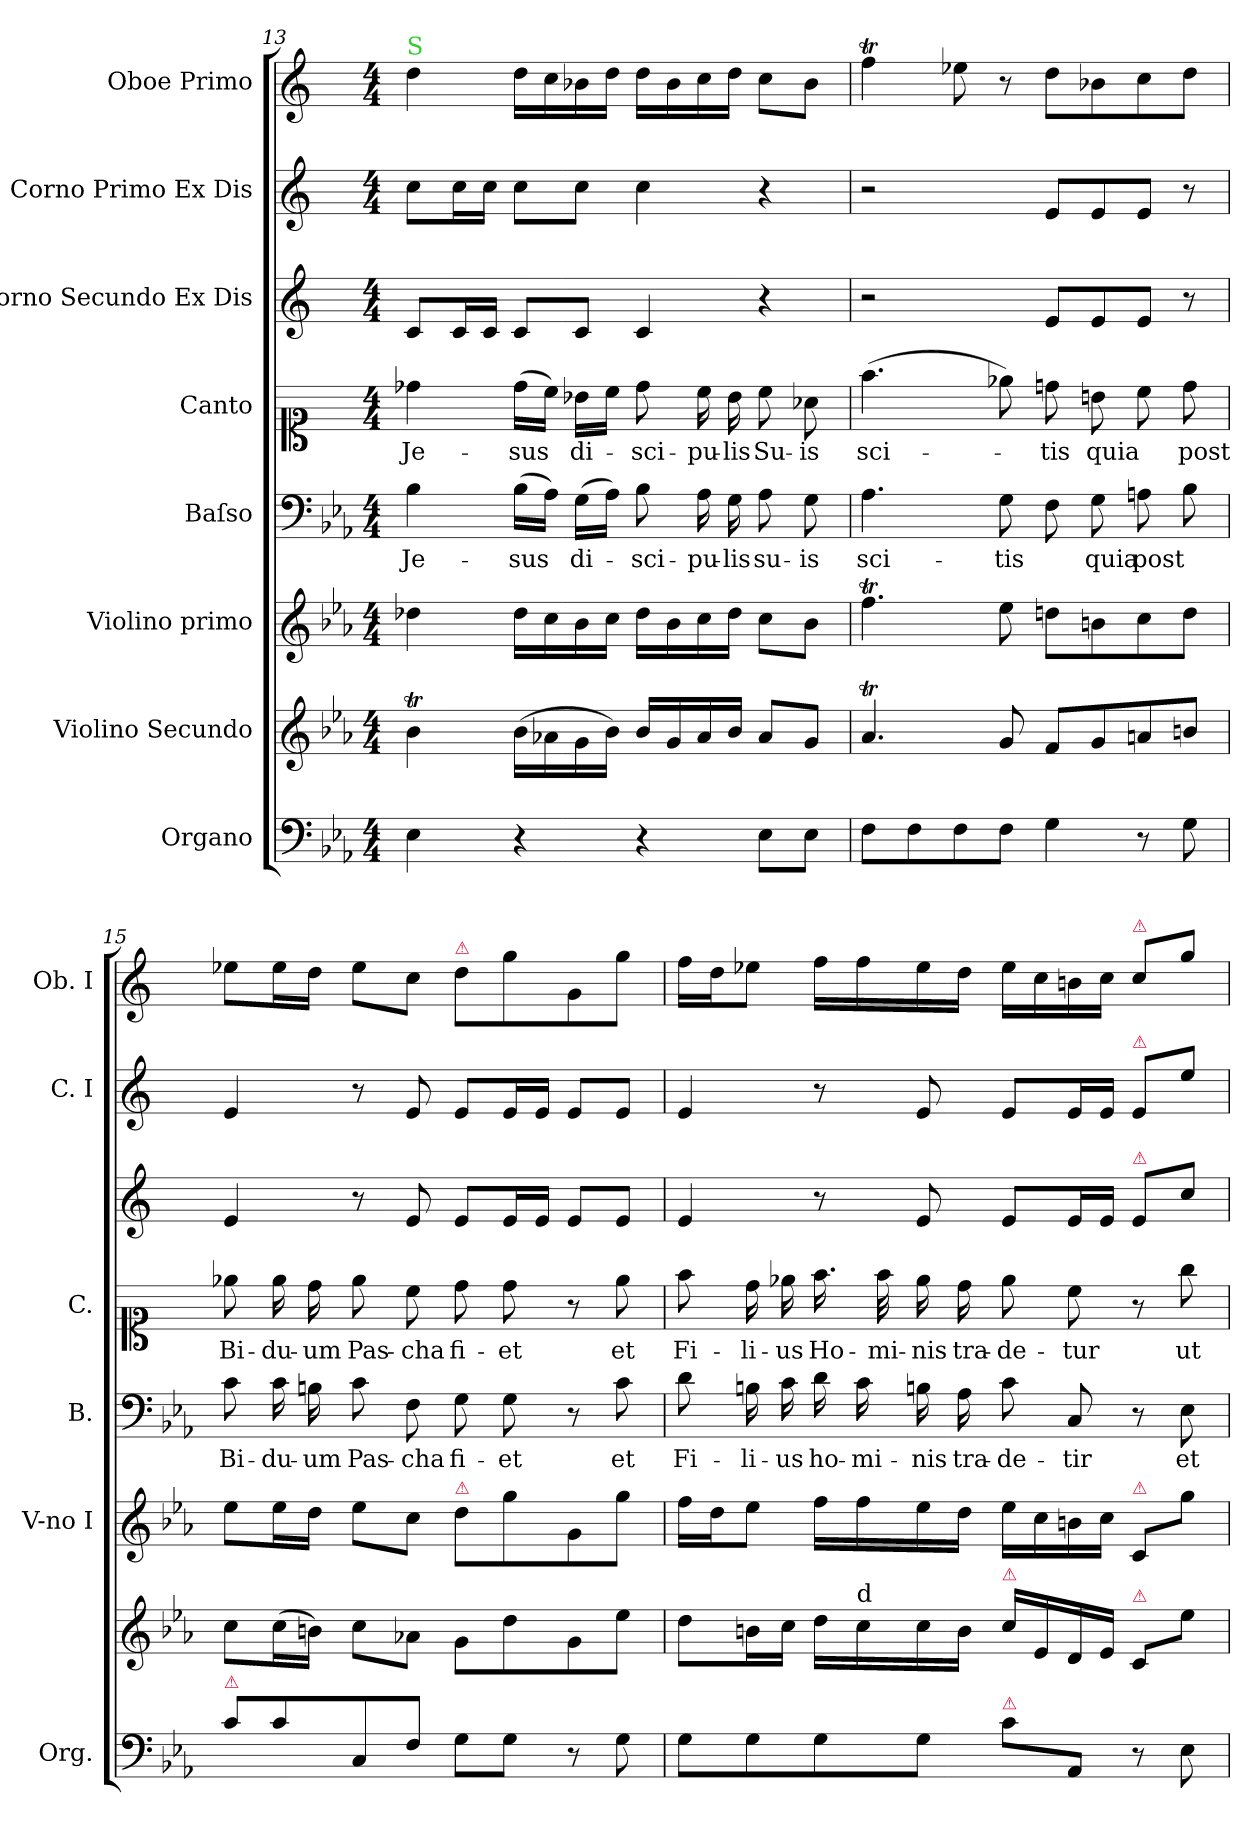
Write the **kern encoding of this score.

**kern	**kern	**kern	**kern	**text	**kern	**text	**kern	**kern	**kern
*part8	*part7	*part6	*part5	*part5	*part4	*part4	*part3	*part2	*part1
*staff8	*staff7	*staff6	*staff5	*staff5	*staff4	*staff4	*staff3	*staff2	*staff1
*I"Organo	*I"Violino Secundo	*I"Violino primo	*I"Baſso	*	*I"Canto	*	*I"Corno Secundo Ex Dis	*I"Corno Primo Ex Dis	*I"Oboe Primo
*I'Org.	*	*I'V-no I	*I'B.	*	*I'C.	*	*	*I'C. I	*I'Ob. I
*clefF4	*clefG2	*clefG2	*clefF4	*	*clefC1	*	*clefG2	*clefG2	*clefG2
*	*	*	*	*	*	*	*ITrd5c9	*ITrd5c9	*
*k[b-e-a-]	*k[b-e-a-]	*k[b-e-a-]	*k[b-e-a-]	*	*	*	*k[b-e-a-]	*k[b-e-a-]	*
*M4/4	*M4/4	*M4/4	*M4/4	*	*M4/4	*	*M4/4	*M4/4	*M4/4
=13	=13	=13	=13	=13	=13	=13	=13	=13	=13
!	!	!	!	!	!	!	!	!	!LO:TX:a:color=limegreen:t=S
4E-\	4b-T\	4dd-X\	4B-\	Je-	4dd-X\	Je-	8E-/L	8e-\L	4dd\
.	.	.	.	.	.	.	16E-/L	16e-\L	.
.	.	.	.	.	.	.	16E-/JJ	16e-\JJ	.
4r	(16b-\LL	16dd-\LL	(16B-\LL	-sus	(16dd-\LL	-sus	8E-/L	8e-\L	16dd\LL
.	16a-X\	16cc\	16A-\JJ)	.	16cc\JJ)	.	.	.	16cc\
.	16g\	16b-\	(16G\LL	di-	16b-\LL	di-	8E-/J	8e-\J	16b-\
.	16b-\JJ)	16cc\JJ	16A-\JJ)	.	16cc\JJ	.	.	.	16dd\JJ
4r	16b-\LL	16dd-\LL	8B-\	-sci-	8dd-\	-sci-	4E-/	4e-\	16dd\LL
.	16g/	16b-\	.	.	.	.	.	.	16b-\
.	16a-/	16cc\	16A-\	-pu-	16cc\	-pu-	.	.	16cc\
.	16b-\JJ	16dd-\JJ	16G\	-lis	16b-\	-lis	.	.	16dd\JJ
8E-\L	8a-/L	8cc\L	8A-\	su-	8cc\	Su-	4r	4r	8cc\L
8E-\J	8g/J	8b-\J	8G\	-is	8a-\	-is	.	.	8b-\J
=14	=14	=14	=14	=14	=14	=14	=14	=14	=14
8F\L	4.a-T/	4.ffT\	4.A-\	sci-	(4.ff\	sci-	2r	2r	4ffT\
8F\	.	.	.	.	.	.	.	.	.
8F\	.	.	.	.	.	.	.	.	8ee-\
8F\J	8g/	8ee-\	8G\	-tis	8ee-\)	.	.	.	8r
4G\	8f/L	8ddn\L	8F\	.	8ddn\	-tis	8G/L	8G/L	8dd\L
.	8g/	8bn\	8G\	quia	8bn\	quia	8G/	8G/	8b-\
8r	8an/	8cc\	8An\	post	8cc\	.	8G/J	8G/J	8cc\
8G\	8bn\J	8dd\J	8B-\	.	8dd\	post	8r	8r	8dd\J
=15	=15	=15	=15	=15	=15	=15	=15	=15	=15
!LO:TX:a:color=crimson:t=⚠	!	!	!	!	!	!	!	!	!
8c\L	8cc\L	8ee-\L	8c\	Bi-	8ee-\	Bi-	4G/	4G/	8ee-\L
8c\	(16cc\L	16ee-\L	16c\	-du-	16ee-\	-du-	.	.	16ee-\L
.	16bn\JJ)	16dd\JJ	16Bn\	-um	16dd\	-um	.	.	16dd\JJ
8C/	8cc\L	8ee-\L	8c\	Pas-	8ee-\	Pas-	8r	8r	8ee-\L
8F/J	8a-X\J	8cc\J	8F\	-cha	8cc\	-cha	8G/	8G/	8cc\J
!	!	!	!	!	!	!	!	!	!LO:TX:a:color=crimson:t=⚠
!	!	!LO:TX:a:color=crimson:t=⚠	!	!	!	!	!	!	!
8G\L	8g\L	8dd\L	8G\	fi-	8dd\	fi-	8G/L	8G/L	8dd\L
8G\J	8dd\	8gg\	8G\	-et	8dd\	-et	16G/L	16G/L	8gg\
.	.	.	.	.	.	.	16G/JJ	16G/JJ	.
8r	8g\	8g/	8r	.	8r	.	8G/L	8G/L	8g/
8G\	8ee-\J	8gg\J	8c\	et	8ee-\	et	8G/J	8G/J	8gg\J
=16	=16	=16	=16	=16	=16	=16	=16	=16	=16
8G\L	8dd\L	16ff\LL	8d\	Fi-	8ff\	Fi-	4G/	4G/	16ff\LL
.	.	16dd\J	.	.	.	.	.	.	16dd\J
8G\	16bn\L	8ee-\J	16Bn\	-li-	16dd\	-li-	.	.	8ee-\J
.	16cc\JJ	.	16c\	-us	16ee-\	-us	.	.	.
8G\	16dd\LL	16ff\LL	16d\	ho-	16.ff\	Ho-	8r	8r	16ff\LL
!	!LO:TX:a:t=d	!	!	!	!	!	!	!	!
.	16cc\	16ff\	16c\	-mi-	.	.	.	.	16ff\
.	.	.	.	.	32ff\	-mi-	.	.	.
8G\J	16cc\	16ee-\	16Bn\	-nis	16ee-\	-nis	8G/	8G/	16ee-\
.	16b\JJ	16dd\JJ	16A-\	tra-	16dd\	tra-	.	.	16dd\JJ
!	!LO:TX:a:color=crimson:t=⚠	!	!	!	!	!	!	!	!
!LO:TX:a:color=crimson:t=⚠	!	!	!	!	!	!	!	!	!
8c\L	16cc\LL	16ee-\LL	8c\	-de-	8ee-\	-de-	8G/L	8G/L	16ee-\LL
.	16e-/	16cc\	.	.	.	.	.	.	16cc\
8AA-/J	16d/	16bn\	8C/	-tir	8cc\	-tur	16G/L	16G/L	16bn\
.	16e-/JJ	16cc\JJ	.	.	.	.	16G/JJ	16G/JJ	16cc\JJ
!	!	!	!	!	!	!	!	!	!LO:TX:a:color=crimson:t=⚠
!	!	!	!	!	!	!	!	!LO:TX:a:color=crimson:t=⚠	!
!	!	!	!	!	!	!	!LO:TX:a:color=crimson:t=⚠	!	!
!	!	!LO:TX:a:color=crimson:t=⚠	!	!	!	!	!	!	!
!	!LO:TX:a:color=crimson:t=⚠	!	!	!	!	!	!	!	!
8r	8c/L	8c/L	8r	.	8r	.	8G/L	8G/L	8cc/L
8E-\	8ee-\J	8gg\J	8E-\	et	8gg\	ut	8e-\J	8g\J	8gg\J
=	=	=	=	=	=	=	=	=	=
*-	*-	*-	*-	*-	*-	*-	*-	*-	*-
